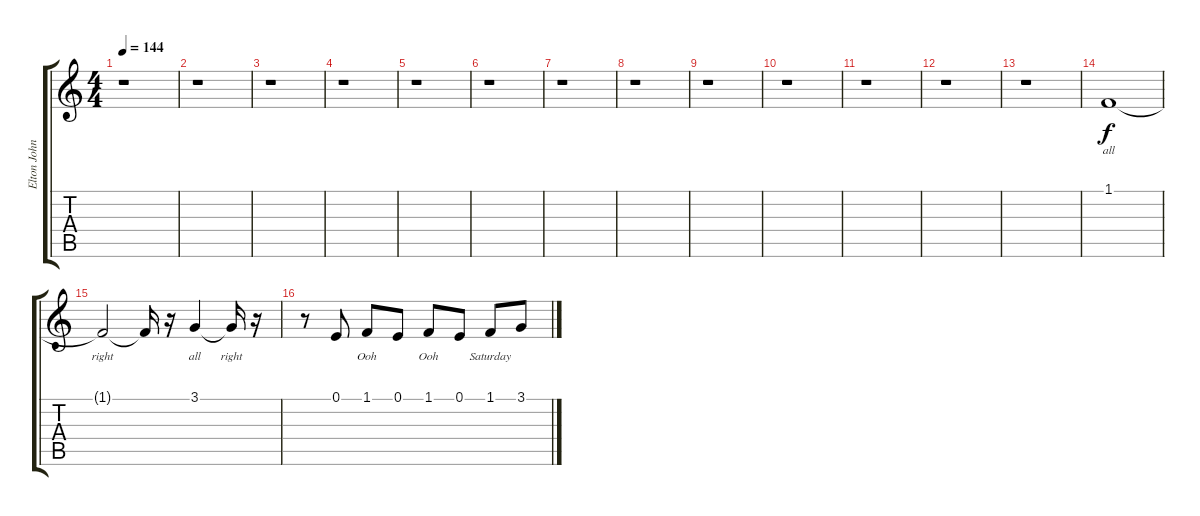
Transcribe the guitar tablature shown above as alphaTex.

\track ("Elton John (melody with lyrics)" "Elton John") {instrument lead8bassandlead}
\staff {score tabs}
\tuning (E4 B3 G3 D3 A2 E2) {hide}
\ts (4 4)
\tempo 144
\clef g2
\ks c
r.1{dy f} |
r.1 |
r.1 |
r.1 |
r.1 |
r.1 |
r.1 |
r.1 |
r.1 |
r.1 |
r.1 |
r.1 |
r.1 |
1.1.1{lyrics (0 "all") lyrics (1 "") lyrics (2 "") lyrics (3 "") lyrics (4 "")} |
1.1{t}.2{lyrics (0 "right") lyrics (1 "") lyrics (2 "") lyrics (3 "") lyrics (4 "")} 1.1{t}.16{lyrics (0 "") lyrics (1 "") lyrics (2 "") lyrics (3 "") lyrics (4 "")} r.16 3.1.4{lyrics (0 "all") lyrics (1 "") lyrics (2 "") lyrics (3 "") lyrics (4 "")} 3.1{t}.16{lyrics (0 "right") lyrics (1 "") lyrics (2 "") lyrics (3 "") lyrics (4 "")} r.16 |
r.8 0.1.8{lyrics (0 "") lyrics (1 "") lyrics (2 "") lyrics (3 "") lyrics (4 "")} 1.1.8{lyrics (0 "Ooh") lyrics (1 "") lyrics (2 "") lyrics (3 "") lyrics (4 "")} 0.1.8{lyrics (0 "") lyrics (1 "") lyrics (2 "") lyrics (3 "") lyrics (4 "")} 1.1.8{lyrics (0 "Ooh") lyrics (1 "") lyrics (2 "") lyrics (3 "") lyrics (4 "")} 0.1.8{lyrics (0 "") lyrics (1 "") lyrics (2 "") lyrics (3 "") lyrics (4 "")} 1.1.8{lyrics (0 "Saturday") lyrics (1 "") lyrics (2 "") lyrics (3 "") lyrics (4 "")} 3.1.8{lyrics (0 "") lyrics (1 "") lyrics (2 "") lyrics (3 "") lyrics (4 "")}
